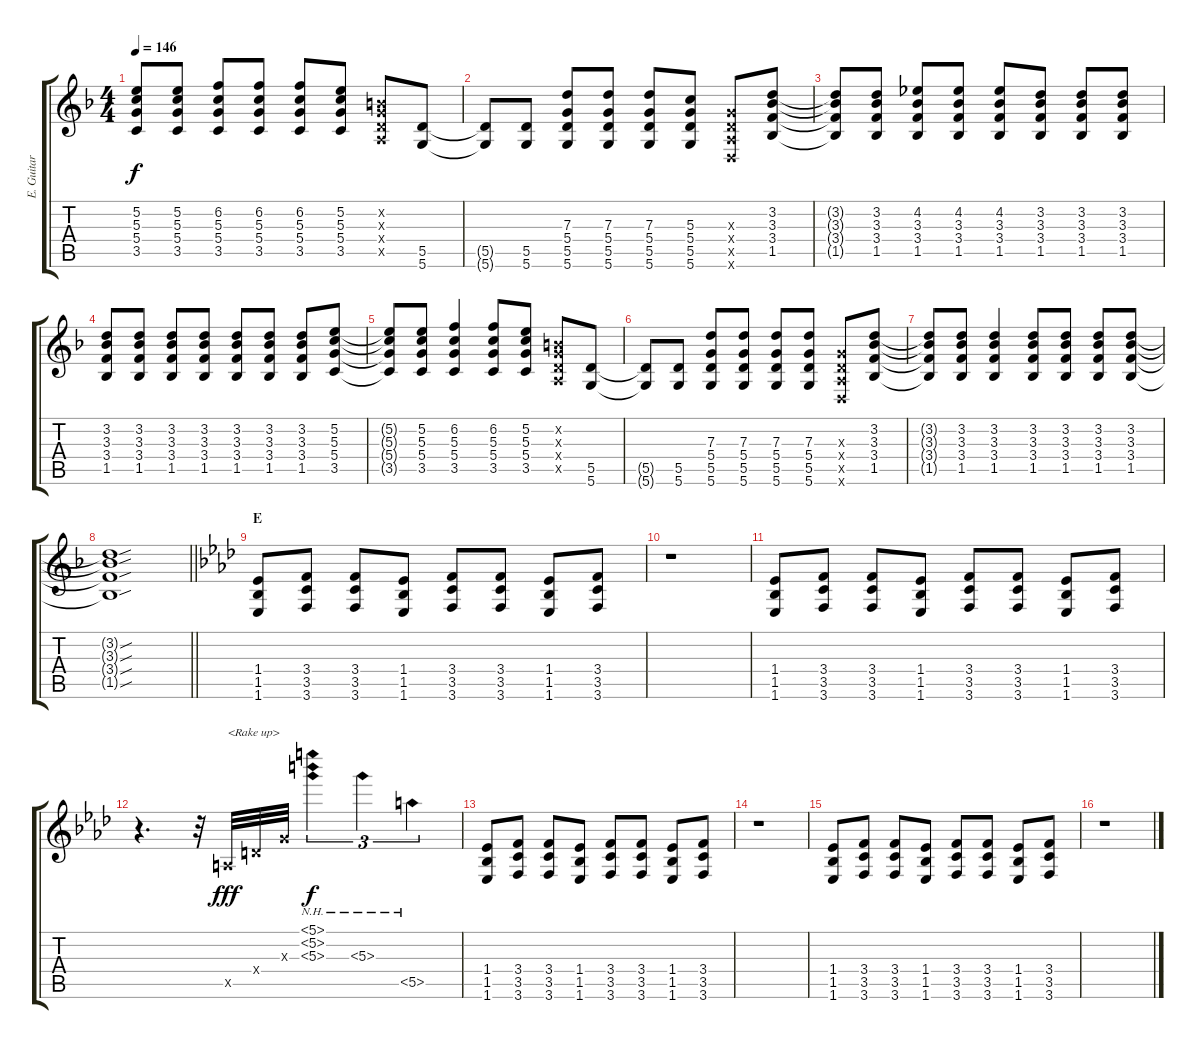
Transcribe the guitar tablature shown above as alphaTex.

\track ("E. Guitar II" "E. Guitar ") {instrument overdrivenguitar}
\staff {score tabs}
\tuning (E4 B3 G3 D3 A2 D2) {hide}
\ts (4 4)
\tempo 146
\clef g2
\ks f
(5.2{t} 5.3{t} 5.4{t} 3.5{t}).8{dy f} (5.2 5.3 5.4 3.5).8 (6.2 5.3 5.4 3.5).8 (6.2 5.3 5.4 3.5).8 (6.2 5.3 5.4 3.5).8 (5.2 5.3 5.4 3.5).8 (0.2{x} 0.3{x} 0.4{x} 0.5{x}).8 (5.5 5.6).8 |
(5.5{t} 5.6{t}).8 (5.5 5.6).8 (7.3 5.4 5.5 5.6).8 (7.3 5.4 5.5 5.6).8 (7.3 5.4 5.5 5.6).8 (5.3 5.4 5.5 5.6).8 (0.3{x} 0.4{x} 0.5{x} 0.6{x}).8 (3.2 3.3 3.4 1.5).8 |
(3.2{t} 3.3{t} 3.4{t} 1.5{t}).8 (3.2 3.3 3.4 1.5).8 (4.2 3.3 3.4 1.5).8 (4.2 3.3 3.4 1.5).8 (4.2 3.3 3.4 1.5).8 (3.2 3.3 3.4 1.5).8 (3.2 3.3 3.4 1.5).8 (3.2 3.3 3.4 1.5).8 |
(3.2 3.3 3.4 1.5).8 (3.2 3.3 3.4 1.5).8 (3.2 3.3 3.4 1.5).8 (3.2 3.3 3.4 1.5).8 (3.2 3.3 3.4 1.5).8 (3.2 3.3 3.4 1.5).8 (3.2 3.3 3.4 1.5).8 (5.2 5.3 5.4 3.5).8 |
(5.2{t} 5.3{t} 5.4{t} 3.5{t}).8 (5.2 5.3 5.4 3.5).8 (6.2 5.3 5.4 3.5).4 (6.2 5.3 5.4 3.5).8 (5.2 5.3 5.4 3.5).8 (0.2{x} 0.3{x} 0.4{x} 0.5{x}).8 (5.5 5.6).8 |
(5.5{t} 5.6{t}).8 (5.5 5.6).8 (7.3 5.4 5.5 5.6).8 (7.3 5.4 5.5 5.6).8 (7.3 5.4 5.5 5.6).8 (7.3 5.4 5.5 5.6).8 (0.3{x} 0.4{x} 0.5{x} 0.6{x}).8 (3.2 3.3 3.4 1.5).8 |
(3.2{t} 3.3{t} 3.4{t} 1.5{t}).8 (3.2 3.3 3.4 1.5).8 (3.2 3.3 3.4 1.5).4 (3.2 3.3 3.4 1.5).8 (3.2 3.3 3.4 1.5).8 (3.2 3.3 3.4 1.5).8 (3.2 3.3 3.4 1.5).8 |
\barLineRight lightlight
(3.2{sou t} 3.3{sou t} 3.4{sou t} 1.5{sou t}).1 |
\section ("" "E")
\ks ab
(1.4 1.5 1.6).8 (3.4 3.5 3.6).8 (3.4 3.5 3.6).8 (1.4 1.5 1.6).8 (3.4 3.5 3.6).8 (3.4 3.5 3.6).8 (1.4 1.5 1.6).8 (3.4 3.5 3.6).8 |
r.1 |
(1.4 1.5 1.6).8 (3.4 3.5 3.6).8 (3.4 3.5 3.6).8 (1.4 1.5 1.6).8 (3.4 3.5 3.6).8 (3.4 3.5 3.6).8 (1.4 1.5 1.6).8 (3.4 3.5 3.6).8 |
r.4{d} r.32 0.5{x}.32{txt "<Rake up>" dy fff} 0.4{x}.32 0.3{x}.32 (5.1{nh} 5.2{nh} 5.3{nh}).4{tu (3 2) dy f} 5.3{nh}.4{tu (3 2)} 5.5{nh}.4{tu (3 2)} |
(1.4 1.5 1.6).8 (3.4 3.5 3.6).8 (3.4 3.5 3.6).8 (1.4 1.5 1.6).8 (3.4 3.5 3.6).8 (3.4 3.5 3.6).8 (1.4 1.5 1.6).8 (3.4 3.5 3.6).8 |
r.1 |
(1.4 1.5 1.6).8 (3.4 3.5 3.6).8 (3.4 3.5 3.6).8 (1.4 1.5 1.6).8 (3.4 3.5 3.6).8 (3.4 3.5 3.6).8 (1.4 1.5 1.6).8 (3.4 3.5 3.6).8 |
r.1
